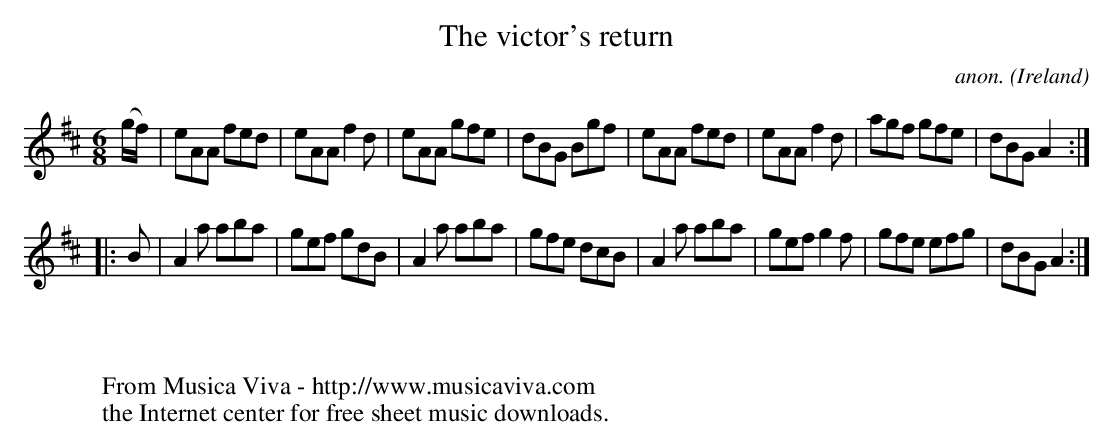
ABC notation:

X:1
T:The victor's return
C:anon.
O:Ireland
M:6/8
L:1/8
K:Amix
(g/f/)|eAA fed|eAAf2d|eAA gfe|dBG Bgf|eAA fed|eAA f2d|agf gfe|dBG A2:|
|:B|A2a aba|gef gdB|A2a aba|gfe dcB|A2a aba|gef g2f|gfe efg|dBG A2:|
W:
W:
W: From Musica Viva - http://www.musicaviva.com
W: the Internet center for free sheet music downloads.
